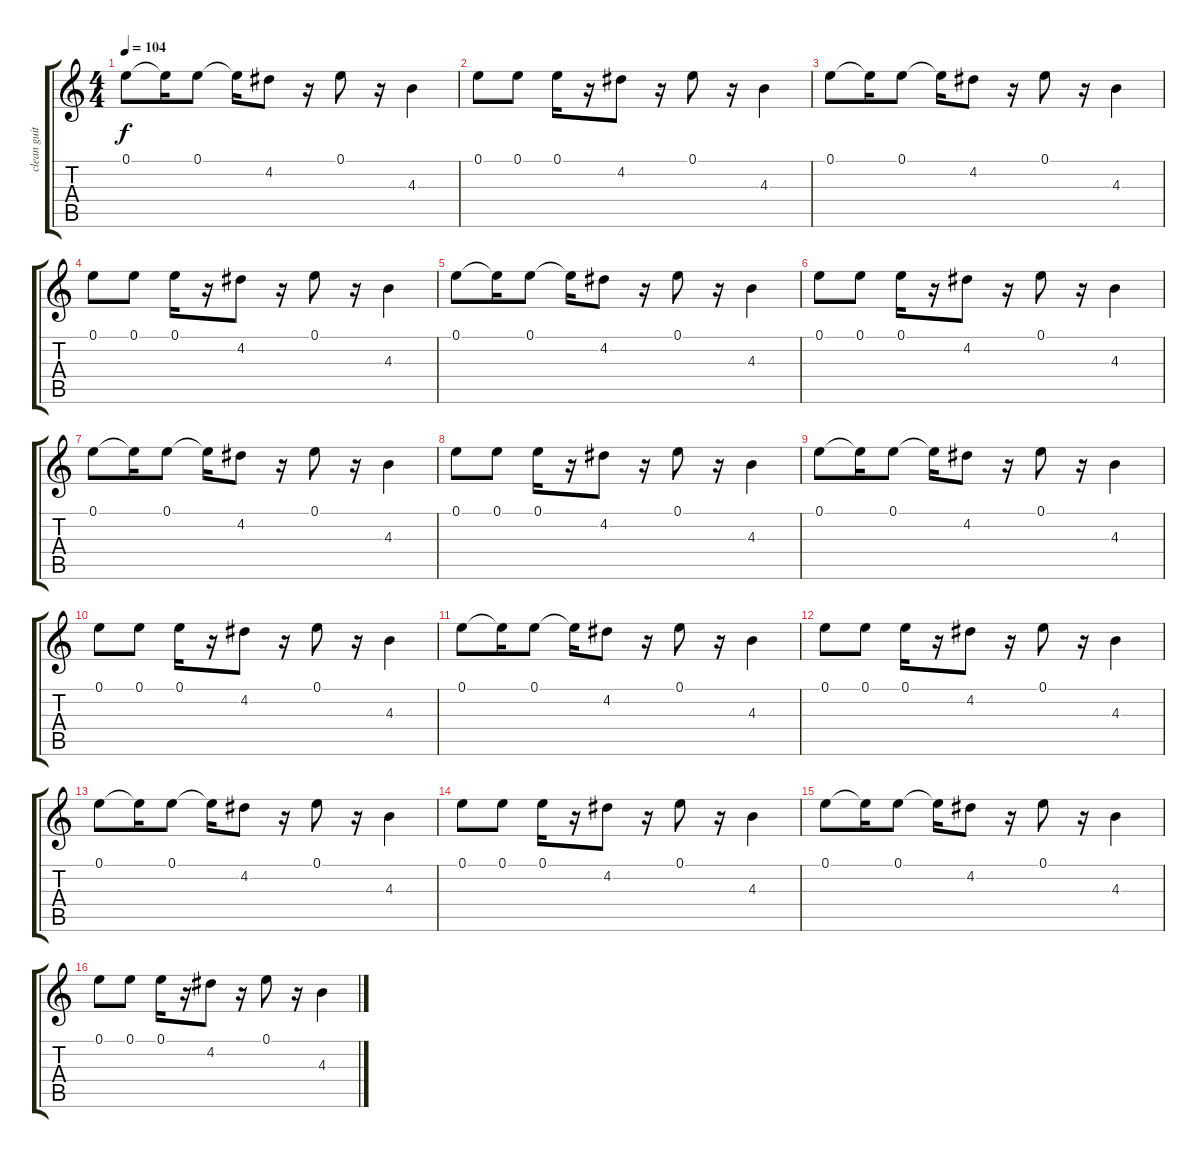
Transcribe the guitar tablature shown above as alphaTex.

\track ("clean guitar" "clean guit") {instrument electricguitarclean}
\staff {score tabs}
\tuning (E4 B3 G3 D3 A2 E2) {hide}
\ts (4 4)
\tempo 104
\clef g2
\ks c
0.1.8{dy f} 0.1{t}.16 0.1.8 0.1{t}.16 4.2.8 r.16 0.1.8 r.16 4.3.4 |
0.1.8 0.1.8 0.1.16 r.16 4.2.8 r.16 0.1.8 r.16 4.3.4 |
0.1.8 0.1{t}.16 0.1.8 0.1{t}.16 4.2.8 r.16 0.1.8 r.16 4.3.4 |
0.1.8 0.1.8 0.1.16 r.16 4.2.8 r.16 0.1.8 r.16 4.3.4 |
0.1.8 0.1{t}.16 0.1.8 0.1{t}.16 4.2.8 r.16 0.1.8 r.16 4.3.4 |
0.1.8 0.1.8 0.1.16 r.16 4.2.8 r.16 0.1.8 r.16 4.3.4 |
0.1.8 0.1{t}.16 0.1.8 0.1{t}.16 4.2.8 r.16 0.1.8 r.16 4.3.4 |
0.1.8 0.1.8 0.1.16 r.16 4.2.8 r.16 0.1.8 r.16 4.3.4 |
0.1.8 0.1{t}.16 0.1.8 0.1{t}.16 4.2.8 r.16 0.1.8 r.16 4.3.4 |
0.1.8 0.1.8 0.1.16 r.16 4.2.8 r.16 0.1.8 r.16 4.3.4 |
0.1.8 0.1{t}.16 0.1.8 0.1{t}.16 4.2.8 r.16 0.1.8 r.16 4.3.4 |
0.1.8 0.1.8 0.1.16 r.16 4.2.8 r.16 0.1.8 r.16 4.3.4 |
0.1.8 0.1{t}.16 0.1.8 0.1{t}.16 4.2.8 r.16 0.1.8 r.16 4.3.4 |
0.1.8 0.1.8 0.1.16 r.16 4.2.8 r.16 0.1.8 r.16 4.3.4 |
0.1.8 0.1{t}.16 0.1.8 0.1{t}.16 4.2.8 r.16 0.1.8 r.16 4.3.4 |
0.1.8 0.1.8 0.1.16 r.16 4.2.8 r.16 0.1.8 r.16 4.3.4
